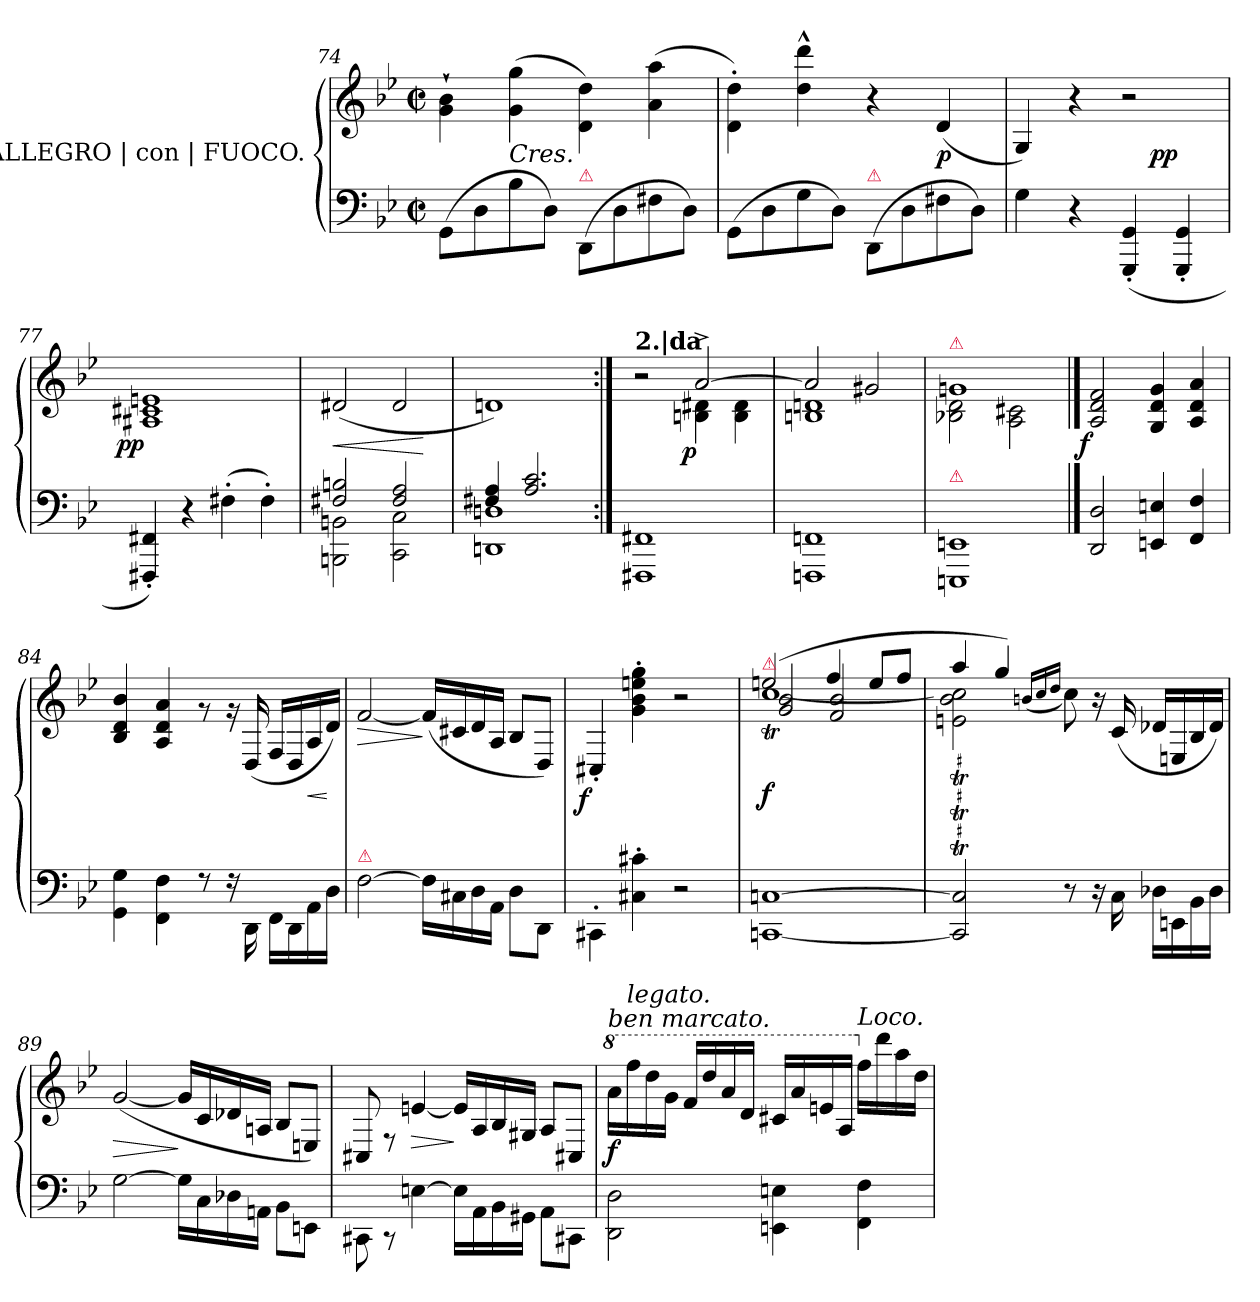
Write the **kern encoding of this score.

**kern	**kern	**dynam
*part1	*part1	*part1
*staff2	*staff1	*staff1/2
*I"ALLEGRO | con | FUOCO.	*	*
*clefF4	*clefG2	*
*k[b-e-]	*k[b-e-]	*
*g:	*g:	*
*M2/2	*M2/2	*
*met(c|)	*met(c|)	*
=74	=74	=74
(>8GGL	4g`>\ 4b-`>\	.
8D	.	.
!	!LO:TX:c:i:t=Cres.	!
8B-	(>4g 4gg	.
8DJ)	.	.
!LO:TX:a:color=crimson:t=⚠	!	!
(>8DD/L	4d\ 4dd\)	.
8D\	.	.
8F#X\	(>4a 4aa	.
8D\J)	.	.
=75	=75	=75
(>8GG\L	4d'>\ 4dd'>\)	.
8D	.	.
8G	4dd^^ 4ddd^^	.
8DJ)	.	.
!LO:TX:a:color=crimson:t=⚠	!	!
(>8DD/L	4r	.
8D\	.	.
8F#X\	(>4d	p
8D\J)	.	.
=76	=76	=76
*	*^	*
4G\	4G/)	2.ryy	.
4r	4r	.	.
(<4GGG' 4GG'	2r	.	.
!	!	!	!LO:DY:rj
4GGG' 4GG'	.	4ryy	pp
=77	=77	=77	=77
!	!LO:TX:a:B:t=1.|ma	!	!
!	!	!	!LO:DY:rj
*	*v	*v	*
4FFF#X' 4FF#X')	1A#X 1c#X 1en	pp
4r	.	.
(>4F#X'	.	.
4F#')	.	.
=78	=78	=78
*^	*	*
2F#X/ 2Bn/	2BBBn\ 2BBn\	(>2d#X	<
2F#/ 2A/	2CC\ 2C\	2d#	.
*v	*v	*	*
.	.	[
=79	=79	=79
*^	*	*
4F#X 4A	1DDn 1Dn	1dn)	.
2.A 2.c	.	.	.
*v	*v	*	*
=80:|!	=80:|!	=80:|!
*	*^	*
!	!LO:TX:a:B:t=2.|da	!	!
1FFF#X 1FF#X	2r	2reyy	.
!	!	!	!LO:DY:rj
.	[2a^	4Bn 4d#X	p
.	.	4B 4d#	.
=81	=81	=81	=81
1FFFn 1FFn	2a]	1Bn 1dn	.
.	2g#X	.	.
=82	=82	=82	=82
!	!LO:TX:a:color=crimson:t=⚠	!	!
!LO:TX:a:color=crimson:t=⚠	!	!	!
1EEEn 1EEn	1gn	2B-X 2d	.
.	.	2A\ 2c#X\	.
==83	==83	==83	==83
!	!LO:TX:a:Bi:t=Risoluto.	!	!
!	!	!	!LO:DY:rj
*	*v	*v	*
2DD/ 2D/	2A 2d 2f	f
4EEn/ 4En/	4G 4d 4g	.
4FF/ 4F/	4A 4d 4a	.
=84	=84	=84
4GG\ 4G\	4B- 4d 4b-	.
4FF\ 4F\	4A 4d 4a	.
8rF	8rg	.
16rF	16rg	.
16DD\	(>16D/	.
16FF\LL	16F/LL	.
16DD\	16D/	.
16AA\	16A/	<
16DJJ	16dJJ)	[
=85	=85	=85
!LO:TX:a:color=crimson:t=⚠	!	!
[2F	[2f	>
16F\LL]	(>16fLL]	]
16C#X	16c#X	.
16D	16d	.
16AA\JJ	16A/JJ	.
8D\L	8B-/L	.
8DD\J	8D/J)	.
=86	=86	=86
!	!	!LO:DY:rj
4CC#X'<\	4C#X'>	f
4C#X'> 4c#X'>	4g' 4b-' 4een' 4gg'	.
2r	2r	.
=87	=87	=87
*	*^	*
*	*	*^	*
!	!LO:TX:a:color=crimson:t=⚠	!	!	!
[1CCn [1Cn	(>2een!/	[1ccT	2g 2b-	f
.	4ff!	.	2f 2b-	.
.	8ee!/L	.	.	.
.	8ff!J	.	.	.
*	*	*v	*v	*
=88	=88	=88	=88
2CC] 2C]	4aa!/	2enT\ 2b-T\ 2cc]T\	.
.	4gg!/)	.	.
.	(<16qqbn!/LL	.	.
.	16qqcc!/	.	.
.	16qqdd!/JJ	.	.
8r	8cc\)	2ryy	.
16r	16r	.	.
16C\	(>16c	.	.
16D-X\LL	16d-XLL	.	.
16EEn\	16En/	.	.
16BB-\	16B-/	.	.
16D-JJ	16d-JJ)	.	.
*	*v	*v	*
=89	=89	=89
[2G	(>[2g	>
16G\LL]	16gLL]	]
16C	16c	.
16D-X	16d-X	.
16AAn\JJ	16An/JJ	.
8BB-\L	8B-/L	.
8EEn\J	8En/J)	.
=90	=90	=90
8CC#X\	8C#X	.
8rCC	8rF	.
[4En	[4en	>
16E\LL]	16eLL]	]
16AA\	16A/	.
16BB-\	16B-/	.
16GG#XJJ	16G#XJJ	.
8AA\L	8A/L	.
8CC#XJ	8C#XJ	.
=91	=91	=91
*	*8va	*
!	!LO:TX:a:i:t=ben marcato.	!
2DD\ 2D\	16aaLL	f
!	!LO:TX:a:i:t=legato.	!
.	16fff	.
.	16ddd	.
.	16ggJJ	.
.	16ffLL	.
.	16ddd	.
.	16aa	.
.	16ddJJ	.
4EEn\ 4En\	16cc#XLL	.
.	16aa	.
.	16een	.
.	16aJJ	.
*	*X8va	*
!	!LO:TX:a:i:t=Loco.	!
4FF\ 4F\	16ff\LL	.
.	16ddd	.
.	16aa	.
.	16ddJJ	.
=	=	=
*-	*-	*-
